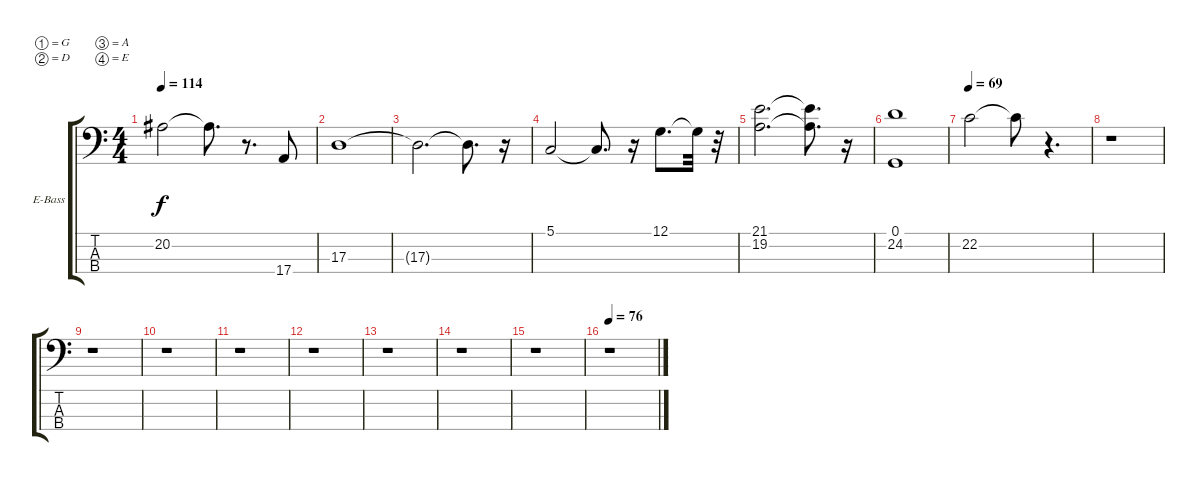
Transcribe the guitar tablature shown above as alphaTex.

\bracketExtendMode groupsimilarinstruments
\firstSystemTrackNameOrientation horizontal
\otherSystemsTrackNameOrientation horizontal
\track ("Basse" "E-Bass") {instrument electricbassfinger}
\staff {score tabs}
\tuning (G1 D1 A0 E0)
\ts (4 4)
\tempo 114
\clef f4
\ks c
20.2.2{dy f} 20.2{t}.8{d} r.8{d} 17.4.8 |
17.3.1 |
17.3{t}.2{d} 17.3{t}.8{d} r.16 |
5.1.2 5.1{t}.8{d} r.16 12.1.8{d} 12.1{t}.32 r.32 |
(21.1 19.2).2{d} (21.1{t} 19.2{t}).8{d} r.16 |
(0.1 24.2).1 |
\tempo 69
22.2.2 22.2{t}.8 r.4{d} |
r.1 |
r.1 |
r.1 |
r.1 |
r.1 |
r.1 |
r.1 |
r.1 |
\tempo 76
r.1
